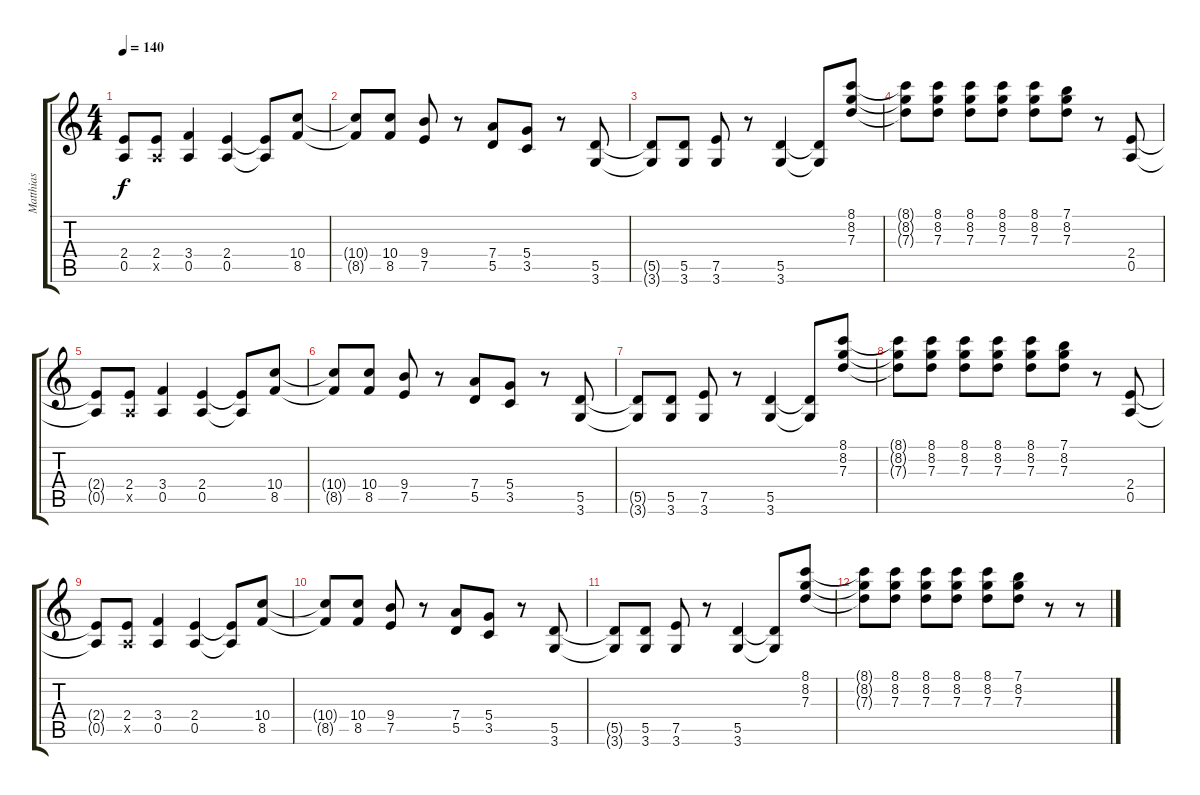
\track ("Matthias" "Matthias") {instrument distortionguitar}
\staff {score tabs}
\tuning (E4 B3 G3 D3 A2 E2) {hide}
\ts (4 4)
\tempo 140
\clef g2
\ks c
(2.4{t} 0.5{t}).8{dy f} (2.4 0.5{x}).8 (3.4 0.5).4 (2.4 0.5).4 (2.4{t} 0.5{t}).8 (10.4 8.5).8 |
(10.4{t} 8.5{t}).8 (10.4 8.5).8 (9.4 7.5).8 r.8 (7.4 5.5).8 (5.4 3.5).8 r.8 (5.5 3.6).8 |
(5.5{t} 3.6{t}).8 (5.5 3.6).8 (7.5 3.6).8 r.8 (5.5 3.6).4 (5.5{t} 3.6{t}).8 (8.1 8.2 7.3).8 |
(8.1{t} 8.2{t} 7.3{t}).8 (8.1 8.2 7.3).8 (8.1 8.2 7.3).8 (8.1 8.2 7.3).8 (8.1 8.2 7.3).8 (7.1 8.2 7.3).8 r.8 (2.4 0.5).8 |
(2.4{t} 0.5{t}).8 (2.4 0.5{x}).8 (3.4 0.5).4 (2.4 0.5).4 (2.4{t} 0.5{t}).8 (10.4 8.5).8 |
(10.4{t} 8.5{t}).8 (10.4 8.5).8 (9.4 7.5).8 r.8 (7.4 5.5).8 (5.4 3.5).8 r.8 (5.5 3.6).8 |
(5.5{t} 3.6{t}).8 (5.5 3.6).8 (7.5 3.6).8 r.8 (5.5 3.6).4 (5.5{t} 3.6{t}).8 (8.1 8.2 7.3).8 |
(8.1{t} 8.2{t} 7.3{t}).8 (8.1 8.2 7.3).8 (8.1 8.2 7.3).8 (8.1 8.2 7.3).8 (8.1 8.2 7.3).8 (7.1 8.2 7.3).8 r.8 (2.4 0.5).8 |
(2.4{t} 0.5{t}).8 (2.4 0.5{x}).8 (3.4 0.5).4 (2.4 0.5).4 (2.4{t} 0.5{t}).8 (10.4 8.5).8 |
(10.4{t} 8.5{t}).8 (10.4 8.5).8 (9.4 7.5).8 r.8 (7.4 5.5).8 (5.4 3.5).8 r.8 (5.5 3.6).8 |
(5.5{t} 3.6{t}).8 (5.5 3.6).8 (7.5 3.6).8 r.8 (5.5 3.6).4 (5.5{t} 3.6{t}).8 (8.1 8.2 7.3).8 |
(8.1{t} 8.2{t} 7.3{t}).8 (8.1 8.2 7.3).8 (8.1 8.2 7.3).8 (8.1 8.2 7.3).8 (8.1 8.2 7.3).8 (7.1 8.2 7.3).8 r.8 r.8
